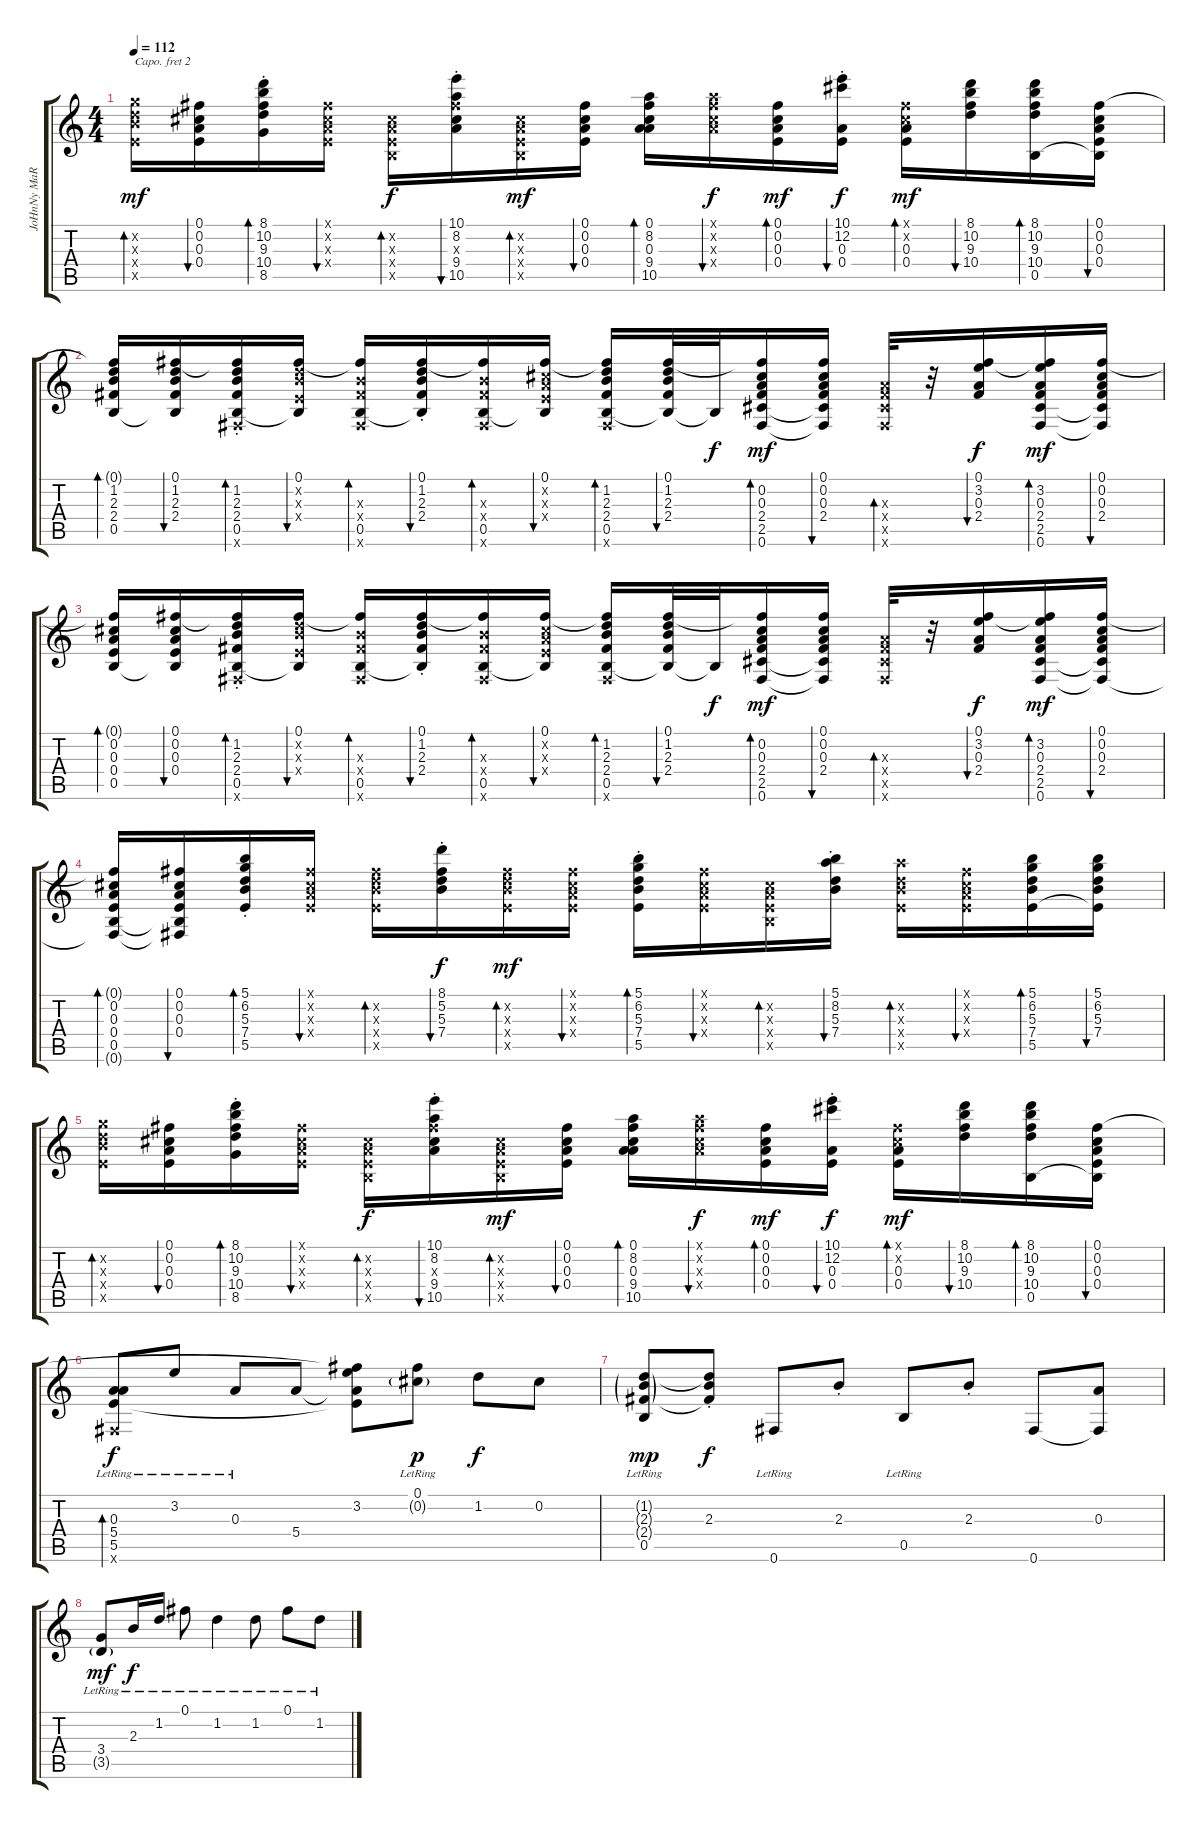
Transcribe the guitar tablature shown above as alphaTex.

\track ("JoHnNy MaRr" "JoHnNy MaR") {instrument electricguitarclean}
\staff {score tabs}
\capo 2
\tuning (E4 B3 G3 D3 A2 E2) {hide}
\ts (4 4)
\tempo 112
\clef g2
\ks c
(6.2{x} 5.3{x} 7.4{x} 5.5{x}).16{bd 30 dy mf} (0.1 0.2 0.3 0.4).16{bu 30} (8.1{st} 10.2{st} 9.3{st} 10.4{st} 8.5{st}).16{bd 30} (0.1{x} 0.2{x} 0.3{x} 0.4{x}).16{bu 30} (0.2{x} 0.3{x} 0.4{x} 0.5{x}).16{bd 30 dy f} (10.1{st} 8.2{st} 9.3{x} 9.4{st} 10.5).16{bu 30} (0.2{x} 0.3{x} 0.4{x} 0.5{x}).16{bd 30 dy mf} (0.1 0.2 0.3 0.4).16{bu 30} (0.1 8.2 0.3 9.4 10.5).16{bd 30} (0.1{x} 8.2{x} 0.3{x} 9.4{x}).16{bu 30 dy f} (0.1 0.2 0.3 0.4).16{bd 30 dy mf} (10.1{st} 12.2{st} 0.3 0.4).16{bu 30 dy f} (0.1{x} 0.2{x} 0.3 0.4).16{bd 30 dy mf} (8.1 10.2 9.3 10.4).16{bu 30} (8.1 10.2 9.3 10.4 0.5).16{bd 30} (0.1 0.2 0.3 0.4 0.5{t}).16{bu 30} |
(0.1{t} 1.2 2.3 2.4 0.5).16{bd 30} (0.1 1.2 2.3 2.4 0.5{t}).16{bu 30} (0.1{t} 1.2{st} 2.3{st} 2.4{st} 0.5 0.6{x}).16{bd 30} (0.1 1.2{x} 2.3{x} 0.4{x} 0.5{t}).16{bu 30} (0.1{t} 2.3{x} 2.4{x} 0.5 0.6{x}).16{bd 30} (0.1 1.2{st} 2.3{st} 2.4 0.5{t}).16{bu 30} (0.1{t} 2.3{x} 2.4{x} 0.5 0.6{x}).16{bd 30} (0.1 0.2{x} 0.3{x} 0.4{x} 0.5{t}).16{bu 30} (0.1{t} 1.2 2.3 2.4 0.5 0.6{x}).16{bd 30} (0.1 1.2 2.3 2.4 0.5{t}).32{bu 30} 0.5{t}.32{dy f} (0.1{t} 0.2 0.3 2.4 2.5 0.6).16{bd 30 dy mf} (0.1 0.2 0.3 2.4 2.5{t} 0.6{t}).16{bu 30} (0.3{x} 2.4{x} 2.5{x} 0.6{x}).32{bd 30} r.32 (0.1 3.2 0.3 2.4).16{bu 30 dy f} (0.1{t} 3.2 0.3 2.4 2.5 0.6).16{bd 30 dy mf} (0.1 0.2 0.3 2.4 2.5{t} 0.6{t}).16{bu 30} |
(0.1{t} 0.2 0.3 0.4 0.5).16{bd 30} (0.1 0.2 0.3 0.4 0.5{t}).16{bu 30} (0.1{t} 1.2{st} 2.3{st} 2.4{st} 0.5 0.6{x}).16{bd 30} (0.1 1.2{x} 2.3{x} 0.4{x} 0.5{t}).16{bu 30} (0.1{t} 2.3{x} 2.4{x} 0.5 0.6{x}).16{bd 30} (0.1 1.2{st} 2.3{st} 2.4 0.5{t}).16{bu 30} (0.1{t} 2.3{x} 2.4{x} 0.5 0.6{x}).16{bd 30} (0.1 0.2{x} 0.3{x} 0.4{x} 0.5{t}).16{bu 30} (0.1{t} 1.2 2.3 2.4 0.5 0.6{x}).16{bd 30} (0.1 1.2 2.3 2.4 0.5{t}).32{bu 30} 0.5{t}.32{dy f} (0.1{t} 0.2 0.3 2.4 2.5 0.6).16{bd 30 dy mf} (0.1 0.2 0.3 2.4 2.5{t} 0.6{t}).16{bu 30} (0.3{x} 2.4{x} 2.5{x} 0.6{x}).32{bd 30} r.32 (0.1 3.2 0.3 2.4).16{bu 30 dy f} (0.1{t} 3.2 0.3 2.4 2.5 0.6).16{bd 30 dy mf} (0.1 0.2 0.3 2.4 2.5{t} 0.6{t}).16{bu 30} |
(0.1{t} 0.2 0.3 0.4 0.5 0.6{t}).16{bd 30} (0.1 0.2 0.3 0.4 0.5{t} 0.6{t}).16{bu 30} (5.1{st} 6.2{st} 5.3{st} 7.4{st} 5.5{st}).16{bd 30} (0.1{x} 0.2{x} 0.3{x} 0.4{x}).16{bu 30} (5.2{x} 5.3{x} 7.4{x} 5.5{x}).16{bd 30} (8.1{st} 5.2{st} 5.3{st} 7.4{st}).16{bu 30 dy f} (5.2{x} 5.3{x} 7.4{x} 5.5{x}).16{bd 30 dy mf} (0.1{x} 0.2{x} 0.3{x} 0.4{x}).16{bu 30} (5.1{st} 6.2{st} 5.3{st} 7.4{st} 5.5{st}).16{bd 30} (0.1{x} 0.2{x} 0.3{x} 0.4{x}).16{bu 30} (0.2{x} 0.3{x} 0.4{x} 0.5{x}).16{bd 30} (5.1{st} 8.2{st} 5.3{st} 7.4{st}).16{bu 30} (8.2{x} 5.3{x} 7.4{x} 5.5{x}).16{bd 30} (0.1{x} 0.2{x} 0.3{x} 0.4{x}).16{bu 30} (5.1 6.2 5.3 7.4 5.5).16{bd 30} (5.1 6.2 5.3 7.4 5.5{t}).16{bu 30} |
(6.2{x} 5.3{x} 7.4{x} 5.5{x}).16{bd 30} (0.1 0.2 0.3 0.4).16{bu 30} (8.1{st} 10.2{st} 9.3{st} 10.4{st} 8.5{st}).16{bd 30} (0.1{x} 0.2{x} 0.3{x} 0.4{x}).16{bu 30} (0.2{x} 0.3{x} 0.4{x} 0.5{x}).16{bd 30 dy f} (10.1{st} 8.2{st} 9.3{x} 9.4{st} 10.5).16{bu 30} (0.2{x} 0.3{x} 0.4{x} 0.5{x}).16{bd 30 dy mf} (0.1 0.2 0.3 0.4).16{bu 30} (0.1 8.2 0.3 9.4 10.5).16{bd 30} (0.1{x} 8.2{x} 0.3{x} 9.4{x}).16{bu 30 dy f} (0.1 0.2 0.3 0.4).16{bd 30 dy mf} (10.1{st} 12.2{st} 0.3 0.4).16{bu 30 dy f} (0.1{x} 0.2{x} 0.3 0.4).16{bd 30 dy mf} (8.1 10.2 9.3 10.4).16{bu 30} (8.1 10.2 9.3 10.4 0.5).16{bd 30} (0.1 0.2 0.3 0.4 0.5{t}).16{bu 30} |
(0.3{lr} 5.4{lr} 5.5 0.6{x}).8{bd 60 dy f} 3.2{lr}.8 0.3{lr}.8 5.4.8 (0.1{t} 3.2 5.4{t} 5.5{t}).8 (0.1{lr} 0.2{g}).8{dy p} 1.2.8{dy f} 0.2.8 |
(1.2{g} 2.3{g} 2.4{g} 0.5{lr}).8{dy mp} (1.2{t} 2.3{st} 2.4{t}).8{dy f} 0.6{lr}.8 2.3{st}.8 0.5{lr}.8 2.3{st}.8 0.6.8 (0.3 0.6{t}).8 |
(3.4{lr} 3.5{g lr}).8{dy mf} 2.3{lr}.16{dy f} 1.2{lr}.16 0.1{lr}.8 1.2{lr}.4 1.2{lr}.8 0.1{lr}.8 1.2{lr}.8
